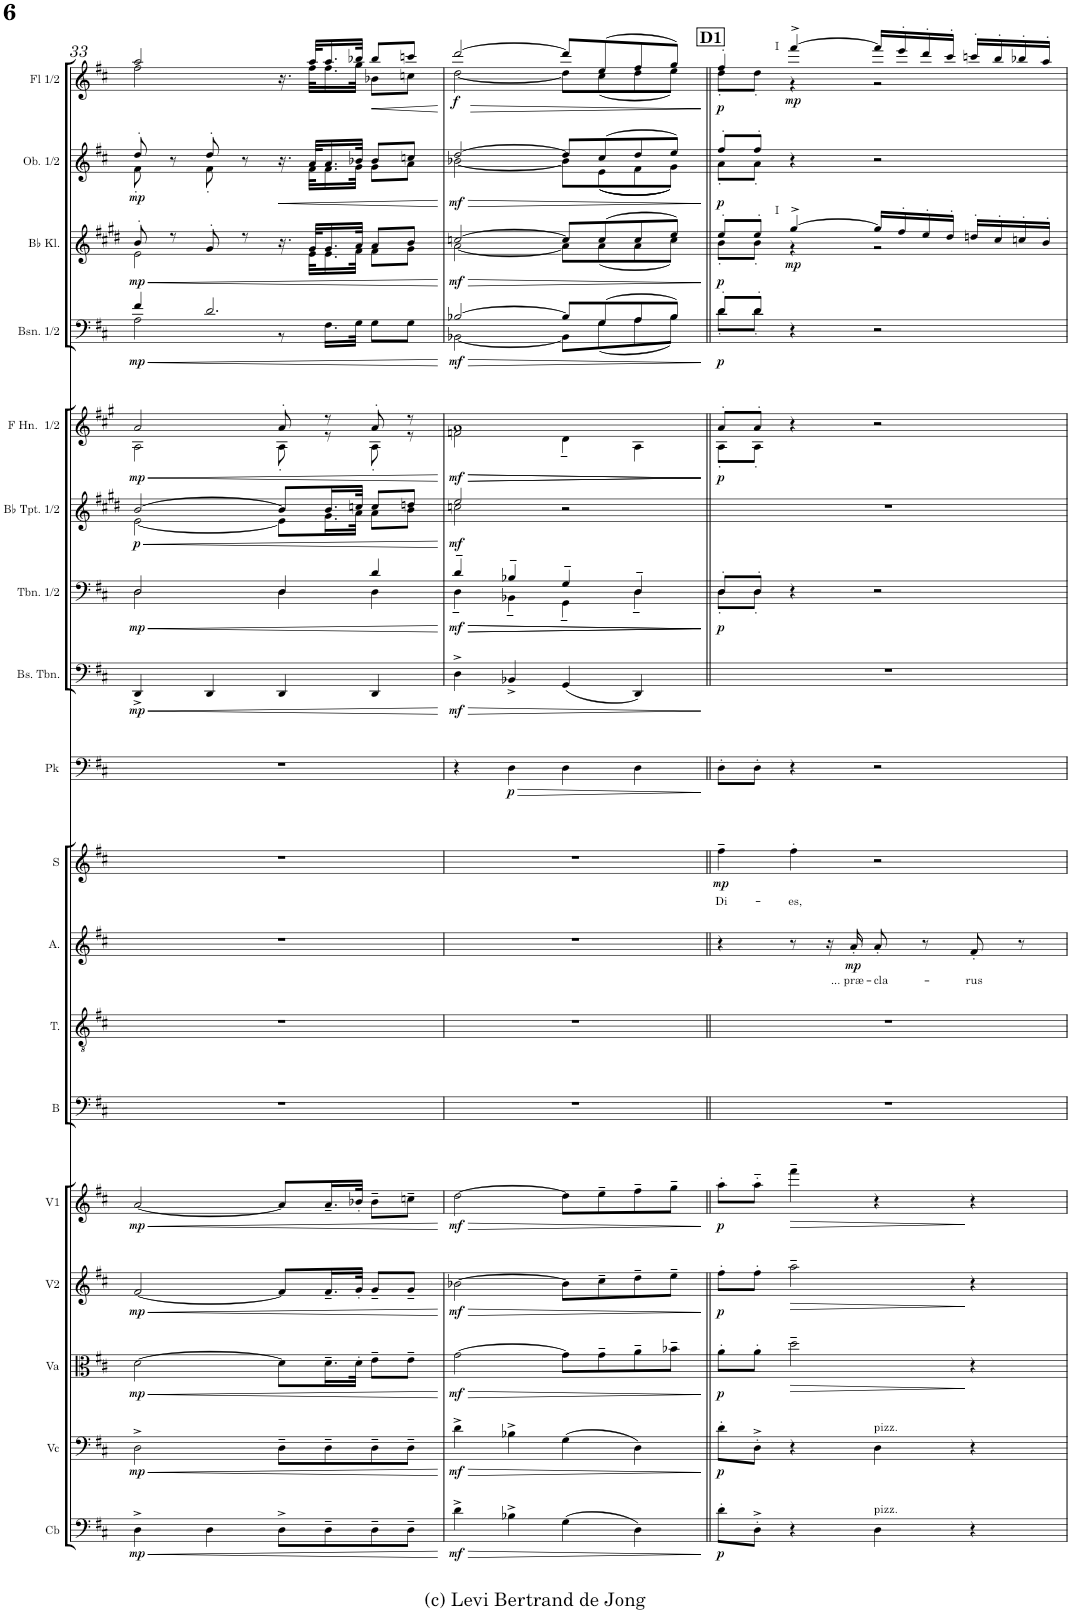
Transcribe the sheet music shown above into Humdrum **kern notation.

**kern	**dynam	**kern	**dynam	**kern	**dynam	**kern	**dynam	**kern	**dynam	**kern	**kern	**kern	**text	**dynam	**kern	**text	**dynam	**kern	**dynam	**kern	**dynam	**kern	**dynam	**kern	**dynam	**kern	**dynam	**kern	**dynam	**kern	**dynam	**kern	**dynam	**kern	**dynam
*part18	*part18	*part17	*part17	*part16	*part16	*part15	*part15	*part14	*part14	*part13	*part12	*part11	*part11	*part11	*part10	*part10	*part10	*part9	*part9	*part8	*part8	*part7	*part7	*part6	*part6	*part5	*part5	*part4	*part4	*part3	*part3	*part2	*part2	*part1	*part1
*staff18	*staff18	*staff17	*staff17	*staff16	*staff16	*staff15	*staff15	*staff14	*staff14	*staff13	*staff12	*staff11	*staff11	*staff11	*staff10	*staff10	*staff10	*staff9	*staff9	*staff8	*staff8	*staff7	*staff7	*staff6	*staff6	*staff5	*staff5	*staff4	*staff4	*staff3	*staff3	*staff2	*staff2	*staff1	*staff1
*I"Contrabasses	*	*I"Violoncellos	*	*I"Violas	*	*I"Violins 2	*	*I"Violins 1	*	*I"Bas	*I"Tenor	*I"Alt	*	*	*I"Sopraan	*	*	*I"Pauken	*	*I"Bas-trombone	*	*I"Trombone 1/2	*	*I"Trompet Bb 1/2	*	*I"F Horn 1/2	*	*I"Bassoon 1/2	*	*I"Klarinet in Bb	*	*I"Oboe 1/2	*	*I"Flute 1/2	*
*I'Cb	*	*I'Vc	*	*I'Va	*	*I'V2	*	*I'V1	*	*I'B	*I'T.	*I'A.	*	*	*I'S	*	*	*I'Pk	*	*I'Bs. Tbn.	*	*I'Tbn. 1/2	*	*	*	*I'F Hn.  1/2	*	*I'Bsn. 1/2	*	*	*	*I'Ob. 1/2	*	*I'Fl 1/2	*
!!LO:PB:g=z
*clefF4	*	*clefF4	*	*clefC3	*	*clefG2	*	*clefG2	*	*clefF4	*clefGv2	*clefG2	*	*	*clefG2	*	*	*clefF4	*	*clefF4	*	*clefF4	*	*clefG2	*	*clefG2	*	*clefF4	*	*clefG2	*	*clefG2	*	*clefG2	*
*Trd7c12	*	*	*	*	*	*	*	*	*	*	*	*	*	*	*	*	*	*	*	*	*	*	*	*Trd1c2	*	*Trd4c7	*	*	*	*Trd1c2	*	*	*	*	*
*k[f#c#]	*	*k[f#c#]	*	*k[f#c#]	*	*k[f#c#]	*	*k[f#c#]	*	*k[f#c#]	*k[f#c#]	*k[f#c#]	*	*	*k[f#c#]	*	*	*k[f#c#]	*	*k[f#c#]	*	*k[f#c#]	*	*k[f#c#g#d#]	*	*k[f#c#g#]	*	*k[f#c#]	*	*k[f#c#g#d#]	*	*k[f#c#]	*	*k[f#c#]	*
*M4/4	*	*M4/4	*	*M4/4	*	*M4/4	*	*M4/4	*	*M4/4	*M4/4	*M4/4	*	*	*M4/4	*	*	*M4/4	*	*M4/4	*	*M4/4	*	*M4/4	*	*M4/4	*	*M4/4	*	*M4/4	*	*M4/4	*	*M4/4	*
=33	=33	=33	=33	=33	=33	=33	=33	=33	=33	=33	=33	=33	=33	=33	=33	=33	=33	=33	=33	=33	=33	=33	=33	=33	=33	=33	=33	=33	=33	=33	=33	=33	=33	=33	=33
!	!LO:HP:b	!	!LO:HP:b	!	!LO:HP:b	!	!LO:HP:b	!	!LO:HP:b	!	!	!	!	!	!	!	!	!	!	!	!LO:HP:b	!	!LO:HP:b	!	!LO:HP:b	!	!LO:HP:b	!	!LO:HP:b	!	!LO:HP:b	!	!	!	!
*	*	*	*	*	*	*	*	*	*	*	*	*	*	*	*	*	*	*	*	*	*	*^	*	*^	*	*^	*	*^	*	*^	*	*^	*	*^	*
!	!LO:DY:n=1:b	!	!LO:DY:n=1:b	!	!LO:DY:n=1:b	!	!LO:DY:n=1:b	!	!LO:DY:n=1:b	!	!	!	!	!	!	!	!	!	!	!	!LO:DY:n=1:b	!	!	!LO:DY:n=1:b	!	!	!LO:DY:n=1:b	!	!	!LO:DY:n=1:b	!	!	!LO:DY:n=1:b	!	!	!LO:DY:n=1:b	!	!	!LO:DY:b	!	!	!
4D^\	< mp	2D^\	< mp	[2d\	< mp	[2f#/	< mp	[2a/	< mp	1r	1r	1r	.	.	1r	.	.	1r	.	4DD^/	< mp	2D/	2D\	< mp	[2b/	[2e\	< p	2a/	2A\	< mp	4f#/	2A\	< mp	8b'/	2e\	< mp	8dd'/	8f#'\	mp	2aa/	2ff#\	.
.	.	.	.	.	.	.	.	.	.	.	.	.	.	.	.	.	.	.	.	.	.	.	.	.	.	.	.	.	.	.	.	.	.	8r	.	.	8r	8ryy	.	.	.	.
4D\	.	.	.	.	.	.	.	.	.	.	.	.	.	.	.	.	.	.	.	4DD/	.	.	.	.	.	.	.	.	.	.	2.d/	.	.	8g#'/	.	.	8dd'/	8f#'\	.	.	.	.
.	.	.	.	.	.	.	.	.	.	.	.	.	.	.	.	.	.	.	.	.	.	.	.	.	.	.	.	.	.	.	.	.	.	8r	.	.	8r	8..ryy	.	.	.	.
!	!	!	!	!	!	!	!	!	!	!	!	!	!	!	!	!	!	!	!	!	!	!	!	!	!	!	!	!	!	!	!	!	!	!	!	!	!	!	!LO:HP:b	!	!	!
8D^\L	.	8D~\L	.	8d\L]	.	8f#/L]	.	8a/L]	.	.	.	.	.	.	.	.	.	.	.	4DD/	.	4D/	4D\	.	8b/L]	8e\L]	.	8a'/	8A'\	.	.	8r	.	16.r	16.ryy	.	16.r	.	<	16.r	16.ryy	.
.	.	.	.	.	.	.	.	.	.	.	.	.	.	.	.	.	.	.	.	.	.	.	.	.	.	.	.	.	.	.	.	.	.	32g#/KLL	32e\KLL	.	32a/KLL	32f#\KLL	.	32aa/KLL	32ff#\KLL	.
8D~\	.	8D~\	.	16.d~\L	.	16.f#~/L	.	16.a~/L	.	.	.	.	.	.	.	.	.	.	.	.	.	.	.	.	16.b/L	16.g#\L	.	8r	8r	.	.	16.F#\LL	.	16.g#/	16.e\	.	16.a/	16.f#\	.	16.aa/	16.ff#\	.
.	.	.	.	32d'\JJk	.	32g'/JJk	.	32b-X'/JJk	.	.	.	.	.	.	.	.	.	.	.	.	.	.	.	.	32ccn/JJk	32a\JJk	.	.	.	.	.	32G\JJk	.	32a/JJk	32f#\JJk	.	32b-X/JJk	32g\JJk	.	32bb-X/JJk	32gg\JJk	.
!	!	!	!	!	!	!	!	!	!	!	!	!	!	!	!	!	!	!	!	!	!	!	!	!	!	!	!	!	!	!	!	!	!	!	!	!	!	!	!	!	!	!LO:HP:b
8D~\	.	8D~\	.	8e~\L	.	8g~/L	.	8b-~\L	.	.	.	.	.	.	.	.	.	.	.	4DD/	.	4d/	4D\	.	8cc/L	8a\L	.	8a'/	8A'\	.	.	8G\L	.	8a/L	8f#\L	.	8b-/L	8g\L	.	8bb-/L	8b-X\L	<
8D~\J	.	8D~\J	.	8e~\J	.	8g~/J	.	8ccn~\J	.	.	.	.	.	.	.	.	.	.	.	.	.	.	.	.	8ddn/J	8b\J	.	8r	8r	.	.	8G\J	.	8b/J	8g#\J	.	8ccn/J	8a\J	.	8cccn/J	8ccn\J	.
*	*	*	*	*	*	*	*	*	*	*	*	*	*	*	*	*	*	*	*	*	*	*v	*v	*	*	*	*	*v	*v	*	*v	*v	*	*v	*v	*	*v	*v	*	*v	*v	*
*	*	*	*	*	*	*	*	*	*	*	*	*	*	*	*	*	*	*	*	*	*	*	*	*v	*v	*	*	*	*	*	*	*	*	*	*	*
.	[	.	[	.	[	.	[	.	[	.	.	.	.	.	.	.	.	.	.	.	[	.	[	.	[	.	[	.	[	.	[	.	[	.	[
=34	=34	=34	=34	=34	=34	=34	=34	=34	=34	=34	=34	=34	=34	=34	=34	=34	=34	=34	=34	=34	=34	=34	=34	=34	=34	=34	=34	=34	=34	=34	=34	=34	=34	=34	=34
!	!LO:HP:b	!	!LO:HP:b	!	!LO:HP:b	!	!LO:HP:b	!	!LO:HP:b	!	!	!	!	!	!	!	!	!	!	!	!LO:HP:b	!	!LO:HP:b	!	!	!	!LO:HP:b	!	!	!	!	!	!	!	!
*	*	*	*	*	*	*	*	*	*	*	*	*	*	*	*	*	*	*	*	*	*	*^	*	*^	*	*	*	*	*	*	*	*	*	*	*
!	!LO:DY:n=1:b	!	!LO:DY:n=1:b	!	!LO:DY:n=1:b	!	!LO:DY:n=1:b	!	!LO:DY:n=1:b	!	!	!	!	!	!	!	!	!	!	!	!LO:DY:n=1:b	!	!	!LO:DY:n=1:b	!	!	!LO:DY:b	!	!LO:HP:n=1:b	!	!LO:HP:b	!	!LO:HP:b	!	!LO:HP:b	!	!LO:HP:b
*	*	*	*	*	*	*	*	*	*	*	*	*	*	*	*	*	*	*	*	*	*	*	*	*	*	*	*	*^	*	*^	*	*^	*	*^	*	*^	*
!	!	!	!	!	!	!	!	!	!	!	!	!	!	!	!	!	!	!	!	!	!	!	!	!	!	!	!	!	!	!LO:DY:n=1:b	!	!	!LO:DY:n=1:b	!	!	!LO:DY:n=1:b	!	!	!LO:DY:n=1:b	!	!	!LO:DY:n=1:b
4d^\	> mf	4d^\	> mf	[2g\	> mf	[2b-X\	> mf	[2dd\	> mf	1r	1r	1r	.	.	1r	.	.	4r	.	4D^\	> mf	4d~/	4D~\	> mf	2ee/	2ccn\	mf	1a	2fn\	> > mf	[2B-X/	[2BB-X\	> mf	[2ccn/	[2a\	> mf	[2dd/	[2b-X\	> mf	[2ddd/	[2dd\	> f
!	!	!	!	!	!	!	!	!	!	!	!	!	!	!	!	!	!	!	!LO:HP:b	!	!	!	!	!LO:HP:b	!	!	!	!	!	!	!	!	!	!	!	!	!	!	!	!	!	!
!	!	!	!	!	!	!	!	!	!	!	!	!	!	!	!	!	!	!	!LO:DY:n=1:b	!	!	!	!	!	!	!	!	!	!	!	!	!	!	!	!	!	!	!	!	!	!	!
4B-X^\	.	4B-X^\	.	.	.	.	.	.	.	.	.	.	.	.	.	.	.	4D\	> p	4BB-X^/	.	4B-X~/	4BB-X~\	>	.	.	.	.	.	.	.	.	.	.	.	.	.	.	.	.	.	.
(4G\	.	(4G\	.	8g\L]	.	8b-\L]	.	8dd\L]	.	.	.	.	.	.	.	.	.	4D\	.	(4GG/	.	4G~/	4GG~\	.	2r	2ryy	.	.	4d~\	]	8B-/L]	8BB-\L]	.	8cc/L]	8a\L]	.	8dd/L]	8b-\L]	.	8ddd/L]	8dd\L]	.
.	.	.	.	8g~\	.	8cc#~\	.	8ee~\	.	.	.	.	.	.	.	.	.	.	.	.	.	.	.	.	.	.	.	.	.	.	(8G/	(8G\	.	(8cc/	(8a\	.	(8cc#/	((8e\	.	(8ee/	(8cc#\	.
4D\)	.	4D\)	.	8a~\	.	8dd~\	.	8ff#~\	.	.	.	.	.	.	.	.	.	4D\	.	4DD/)	.	4D~/	4D~\	.	.	.	.	.	4A\	.	8A/	8A\	.	8cc/	8a\	.	8dd/	8f#\	.	8ff#/	8dd\	.
.	.	.	.	8b-X~\J	.	8ee~\J	.	8gg~\J	.	.	.	.	.	.	.	.	.	.	.	.	.	.	.	.	.	.	.	.	.	.	8B-/J)	8B-\J)	.	8ee/J)	8cc\J)	.	8ee/J)	8g\J))	.	8gg/J)	8ee\J)	.
*	*	*	*	*	*	*	*	*	*	*	*	*	*	*	*	*	*	*	*	*	*	*v	*v	*	*	*	*	*v	*v	*	*v	*v	*	*v	*v	*	*v	*v	*	*v	*v	*
*	*	*	*	*	*	*	*	*	*	*	*	*	*	*	*	*	*	*	*	*	*	*	*	*v	*v	*	*	*	*	*	*	*	*	*	*	*
.	]	.	]	.	]	.	]	.	]	.	.	.	.	.	.	.	.	.	]	.	]	.	] ]	.	.	.	]	.	]	.	]	.	]	.	]
!!LO:REH:place=s1:a:B:cj:fs=14:t=D1
=35||	=35||	=35||	=35||	=35||	=35||	=35||	=35||	=35||	=35||	=35||	=35||	=35||	=35||	=35||	=35||	=35||	=35||	=35||	=35||	=35||	=35||	=35||	=35||	=35||	=35||	=35||	=35||	=35||	=35||	=35||	=35||	=35||	=35||	=35||	=35||
!	!LO:DY:b	!	!LO:DY:b	!	!LO:DY:b	!	!LO:DY:b	!	!LO:DY:b	!	!	!	!	!	!	!LO:LY:b	!LO:DY:b	!	!	!	!	!	!LO:DY:b	!	!	!	!LO:DY:b	!	!LO:DY:b	!	!LO:DY:b	!	!LO:DY:b	!	!LO:DY:b
*	*	*	*	*	*	*	*	*	*	*	*	*	*	*	*	*	*	*	*	*	*	*^	*	*	*	*^	*	*^	*	*^	*	*^	*	*^	*
8d'\L	p	8d'\L	p	8a'\L	p	8ff#'\L	p	8aa'\L	p	1r	1r	4r	.	.	4ff#~\	Di-	mp	8D'\L	.	1r	.	8D'/L	8D'\L	p	1r	.	8a'/L	8A'\L	p	8d'/L	8d'\L	p	8ee'/L	8b'\L	p	8ff#'/L	8a'\L	p	4ff#'/	8dd'\L	p
8D'^\J	.	8D'^\J	.	8a'\J	.	8ff#'\J	.	8aa'~\J	.	.	.	.	.	.	.	.	.	8D'\J	.	.	.	8D'/J	8D'\J	.	.	.	8a'/J	8A'\J	.	8d'/J	8d'\J	.	8ee'/J	8b'\J	.	8ff#'/J	8a'\J	.	.	8dd'\J	.
!	!	!	!	!	!	!	!	!	!	!	!	!	!	!	!	!	!	!	!	!	!	!	!	!	!	!	!	!	!	!	!	!	!	!	!	!	!	!	!LO:TX:a:t=I	!	!
!	!	!	!	!	!	!	!	!	!	!	!	!	!	!	!	!	!	!	!	!	!	!	!	!	!	!	!	!	!	!	!	!	!LO:TX:a:t=I	!	!	!	!	!	!	!	!
!	!	!	!	!	!LO:HP:b	!	!LO:HP:b	!	!LO:HP:b	!	!	!	!	!	!	!LO:LY:b	!	!	!	!	!	!	!	!	!	!	!	!	!	!	!	!	!	!	!LO:DY:b	!	!	!	!	!	!LO:DY:b
4r	.	4r	.	2dd~\	>	2aa~\	>	4fff#~\	>	.	.	8r	.	.	4ff#'\	-es,	.	4r	.	.	.	4r	2.ryy	.	.	.	4r	2.ryy	.	4r	2.ryy	.	[4gg#^/	4r	mp	4r	2.ryy	.	[4fff#^/	4r	mp
.	.	.	.	.	.	.	.	.	.	.	.	16r	.	.	.	.	.	.	.	.	.	.	.	.	.	.	.	.	.	.	.	.	.	.	.	.	.	.	.	.	.
!	!	!	!	!	!	!	!	!	!	!	!	!	!LO:LY:b	!LO:DY:b	!	!	!	!	!	!	!	!	!	!	!	!	!	!	!	!	!	!	!	!	!	!	!	!	!	!	!
.	.	.	.	.	.	.	.	.	.	.	.	16a'/	... præ-	mp	.	.	.	.	.	.	.	.	.	.	.	.	.	.	.	.	.	.	.	.	.	.	.	.	.	.	.
!	!	!LO:TX:a:t=pizz.	!	!	!	!	!	!	!	!	!	!	!	!	!	!	!	!	!	!	!	!	!	!	!	!	!	!	!	!	!	!	!	!	!	!	!	!	!	!	!
!LO:TX:a:t=pizz.	!	!	!	!	!	!	!	!	!	!	!	!	!	!	!	!	!	!	!	!	!	!	!	!	!	!	!	!	!	!	!	!	!	!	!	!	!	!	!	!	!
!	!	!	!	!	!	!	!	!	!	!	!	!	!LO:LY:b	!	!	!	!	!	!	!	!	!	!	!	!	!	!	!	!	!	!	!	!	!	!	!	!	!	!	!	!
4D\	.	4D\	.	.	.	.	.	4r	.	.	.	8a'/	-cla-	.	2r	.	.	2r	.	.	.	2r	.	.	.	.	2r	.	.	2r	.	.	16gg#/LL]	2r	.	2r	.	.	16fff#/LL]	2r	.
.	.	.	.	.	.	.	.	.	.	.	.	.	.	.	.	.	.	.	.	.	.	.	.	.	.	.	.	.	.	.	.	.	16ff#'/	.	.	.	.	.	16eee'/	.	.
.	.	.	.	.	.	.	.	.	.	.	.	8r	.	.	.	.	.	.	.	.	.	.	.	.	.	.	.	.	.	.	.	.	16ee'/	.	.	.	.	.	16ddd'/	.	.
.	.	.	.	.	.	.	.	.	.	.	.	.	.	.	.	.	.	.	.	.	.	.	.	.	.	.	.	.	.	.	.	.	16dd#'/JJ	.	.	.	.	.	16ccc#'/JJ	.	.
!	!	!	!	!	!	!	!	!	!	!	!	!	!LO:LY:b	!	!	!	!	!	!	!	!	!	!	!	!	!	!	!	!	!	!	!	!	!	!	!	!	!	!	!	!
4r	.	4r	.	4r	]	4r	]	4r	]	.	.	8f#'/	-rus	.	.	.	.	.	.	.	.	.	.	.	.	.	.	.	.	.	.	.	16ddn'/LL	.	.	.	.	.	16cccn'/LL	.	.
.	.	.	.	.	.	.	.	.	.	.	.	.	.	.	.	.	.	.	.	.	.	.	.	.	.	.	.	.	.	.	.	.	16cc#'/	.	.	.	.	.	16bb'/	.	.
.	.	.	.	.	.	.	.	.	.	.	.	8r	.	.	.	.	.	.	.	.	.	.	.	.	.	.	.	.	.	.	.	.	16ccn'/	.	.	.	.	.	16bb-X'/	.	.
.	.	.	.	.	.	.	.	.	.	.	.	.	.	.	.	.	.	.	.	.	.	.	.	.	.	.	.	.	.	.	.	.	16b'/JJ	.	.	.	.	.	16aa'/JJ	.	.
*	*	*	*	*	*	*	*	*	*	*	*	*	*	*	*	*	*	*	*	*	*	*	*	*	*	*	*v	*v	*	*	*	*	*v	*v	*	*v	*v	*	*v	*v	*
*	*	*	*	*	*	*	*	*	*	*	*	*	*	*	*	*	*	*	*	*	*	*v	*v	*	*	*	*	*	*v	*v	*	*	*	*	*	*	*
=	=	=	=	=	=	=	=	=	=	=	=	=	=	=	=	=	=	=	=	=	=	=	=	=	=	=	=	=	=	=	=	=	=	=	=
*-	*-	*-	*-	*-	*-	*-	*-	*-	*-	*-	*-	*-	*-	*-	*-	*-	*-	*-	*-	*-	*-	*-	*-	*-	*-	*-	*-	*-	*-	*-	*-	*-	*-	*-	*-
